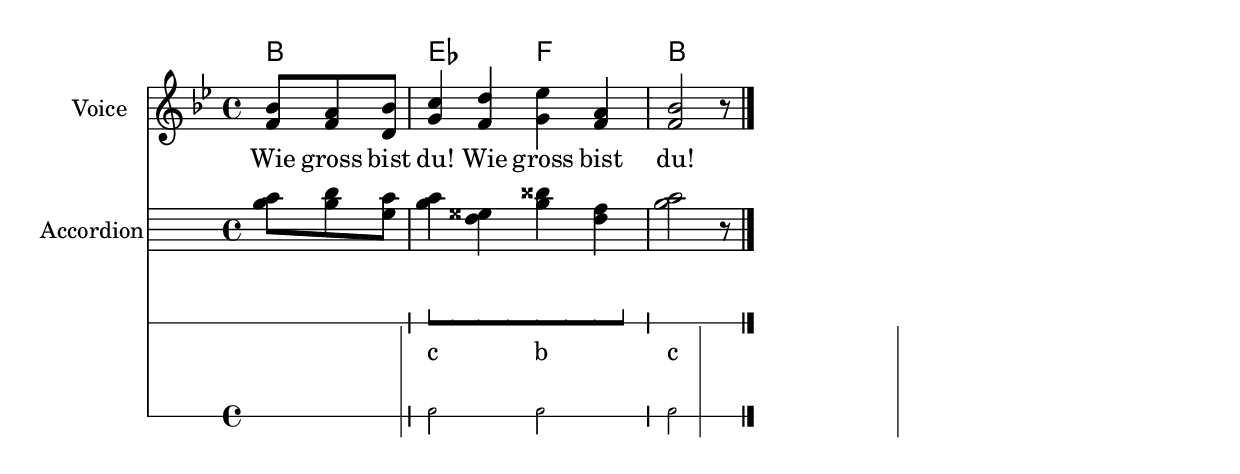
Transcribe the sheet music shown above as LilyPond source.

%% Do not edit this file; it is automatically
%% generated from LSR http://lsr.dsi.unimi.it
%% This file is in the public domain.
\version "2.13.29"

\header {
  lsrtags = "template"

  texidoc = "
A template to write a score for a diatonic accordion.

- There is a horizontal staff indicating if the accordion must be
pushed (thick line) or pulled (thin line)

- There is a small rhythmic staff with lyrics that describes the bass
buttons to press. The bar lines are made from gridlines

- The tabulator staff for diatonic accordions shows the geographic
position of the buttons and not (as for every other instrument) the
pitch of the notes; the keys on the melody-side of the accordion are
placed in three columns and about 12 rows


In the tabulator staff notation the outermost column is described with
notes between lines, the innermost column is described with notes
between lines and a cross as accidental, and the middle column is
described with notes on a line, whereby the row in the middle is
represented on the middle line in the staff.


Some words to transpose piano notes to the diatonic accordion:


1. Every diatonic accordion is built for some keys only (for example,
for the keys of C major and F major), so it is important to transpose a
piano melody to match one of these keys. Transpose the source code, not
only the output because this code is required later on to translate it
once more to the tabulator staff. This can be done with the command
@code{displayLilyMusic}.


2. You have to alternate the push- and pull-direction of the accordion
regularly. If the player has a too long part to pull the accordion gets
broken. On the other hand, some harmonies are only available in one
direction. Considering this, decide which parts of the melody are the
push-parts and which the pull-parts.


3. For each pull- or push-part translate the piano notes to the
according tabulature representation.


This snippet comes with a useful optional macro for the jEdit text
editor.

"
  doctitle = "Score for diatonic accordion"
} % begin verbatim

verse = \lyricmode { Wie gross bist du! Wie gross bist du! }

harmonies = \new ChordNames \chordmode {
  \germanChords
  \set chordChanges = ##t
  bes8 bes8 bes8
  es2 f
  bes1
}

NoStem = \override Stem #'transparent = ##t
NoNoteHead = \override NoteHead #'transparent = ##t
ZeroBeam = \override Beam  #'positions = #'(0 . 0)

staffTabLine = \new Staff \with {
  \remove "Time_signature_engraver"
  \remove "Clef_engraver"
} {
  \override Staff.StaffSymbol #'line-positions = #'(0)
  % Shows one horizontal line. The vertical line (simulating a bar-line) is simulated with a gridline
  \set Staff.midiInstrument = #"choir aahs"
  \key c \major
  \relative c''
  {
    % disable the following line to see the the noteheads while writing the song
    \NoNoteHead
    \override NoteHead #'no-ledgers = ##t

    % The beam between 8th-notes is used to draw the push-line
    %How to fast write the push-lines:
    %  1. write repeatedly 'c c c c c c c c |' for the whole length of the song
    %  2. uncomment the line \NoNoteHead
    %  3. compile
    %  4. Mark the positions on which push/pull changes.
    %     In the score-picture click on the position the push- or pull-part starts
    %           (on the noteHead, the cursor will change to a hand-icon).
    %     The cursor in the source code will jump just at this position.
    %   a) If a push-part starts there, replace the 'c' by an 'e['
    %   b) If a pull-part starts there, replace the 'c' by an 's'
    %  5. Switch into 'overwrite-mode' by pressing the 'ins' key.
    %  6. For the pull-parts overwrite the 'c' with 's'
    %  7. For every push-part replace the last 'c' with 'e]'
    %        8. Switch into 'insert-mode' again
    %  9. At last it should look lik e.g. (s s e[ c | c c c c c c c c | c c c c c c e] s s)
    % 10. re-enable the line \NoNoteHead
    \autoBeamOff
    \ZeroBeam
    s8 s s e[ c c c c c c e] | s s s s s
  }
}

%{
%}

% Accordion melody in tabulator score
% 1. Place a copy of the piano melody below
% 2. Separate piano melody into pull- and push-parts according to the staffTabLine you've already made
% 3. For each line: Double the line. Remark the 1st one (Keeps unchanged as reference) and then change the second line using the transformation paper
%    or the macros 'conv2diaton push.bsh' and 'conv2diaton pull.bsh'
% Tips:
% - In jEdit Search & Replace mark the Option 'Keep Dialog'

AccordionTabTwoCBesDur = {
  % pull 1
  %<f' bes'>8 <f' a'>8 <d' bes'>8 |
  <g'' a''>8 <g'' b''>8 <e'' a''>8 |
  % push 2
  %<g' c''>4 <f' d''> <g' ees''> <f' a'> |
  <g'' a''>4 <d'' eisis''> <g'' bisis''> <d'' f''> |
  % pull 3
  % <f' bes'>2 r8 }
  <g'' a''>2 r8 }

AccordionTab= { \dynamicUp
  % 1. Place a copy of the piano melody above
  % 2. Separate piano melody into pull- and push-parts according to the staffTabLine you've already made
  % 3. For each line: Double the line. Remark the 1st one (Keeps unchanged as reference) and then
  %    change the second line using the transformation paper
  % Tips:
  % - In jEdit Search & Replace mark the Option 'Keep Dialog'
  % -
  \AccordionTabTwoCBesDur
}



\layout {
  \context {
    \Score
    % The vertical line (simulating a bar-line) in
    % the staffBassRhytm is a gridline
    \consists "Grid_line_span_engraver"
  }
  \context {
    \Staff
    \consists "Grid_point_engraver"
    gridInterval = #(ly:make-moment 4 4) % 4/4 - tact. How many beats per bar
    % The following line has to be adjusted O-F-T-E-N.
    \override GridPoint #'Y-extent = #'(-2 . -21)
  }
  \context {
    \ChoirStaff
    \remove "System_start_delimiter_engraver"
  }
}

staffVoice = \new Staff = astaffvoice  {
  \time 4/4
  \set Staff.instrumentName = "Voice"
  \set Staff.midiInstrument = "voice oohs"
  \key bes \major
  \partial 8*3
  \clef treble
  {
    \context Voice = "melodyVoi"
    { <f' bes'>8 <f' a'>8 <d' bes'>8 | <g' c''>4 <f' d''> <g' es''> <f' a'> | <f' bes'>2 r8 }
    \bar "|."
  }
}

staffAccordionMel =
\new Staff  \with { \remove "Clef_engraver" } {
  #(set-accidental-style 'forget) %Set the accidentals (Vorzeichen) for each note,
  %do not remember them for the rest of the measure.
  \time 4/4
  \set Staff.instrumentName="Accordion"
  \set Staff.midiInstrument="voice oohs"
  \key c \major
  \clef treble
  { \AccordionTab \bar "|." }
}

AltOn =
#(define-music-function (parser location mag) (number?)
  #{ \override Stem #'length = #$(* 7.0 mag)
      \override NoteHead #'font-size =
#$(inexact->exact (* (/ 6.0 (log 2.0)) (log mag))) #})

AltOff = {
  \revert Stem #'length
  \revert NoteHead #'font-size
}

BassRhytm = {s4 s8 | c2 c2 | c2 s8 }
LyricBassRhythmI=  \lyricmode { c b | c }

staffBassRhytm =
\new Staff = staffbass \with { \remove "Clef_engraver" } {
  % This is not a RhythmicStaff  because it must be possible to append lyrics.

  \override Score.GridLine #'extra-offset = #'( 13.0 . 0.0 ) % x.y
  \override Staff.StaffSymbol #'line-positions = #'( 0 )
  % Shows one horizontal line. The vertical line (simulating a bar-line) is simulated by a grid
  % Search for 'grid' in this page to find all related functions
  \time 4/4
  {
    \context Voice = "VoiceBassRhytm"
    \stemDown \AltOn #0.6
    \relative c''
    {
      \BassRhytm
    }
    \AltOff
    \bar "|."
  }
}

\score {
  \new ChoirStaff <<
    \harmonies
    \staffVoice
    \context Lyrics = "lmelodyVoi"
      \with { alignBelowContext = astaffvoice }
      \lyricsto melodyVoi \verse
    \staffAccordionMel
    \staffTabLine
    \staffBassRhytm
    \context Lyrics = "lBassRhytmAboveI"
      \with { alignAboveContext = staffbass }
      \lyricsto VoiceBassRhytm \LyricBassRhythmI
  >>
}
%}

